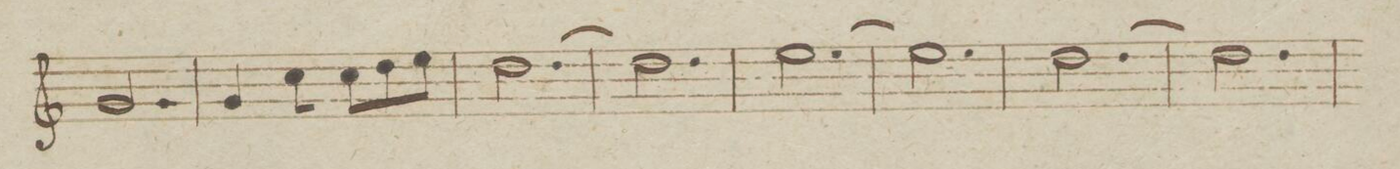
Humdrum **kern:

**kern	**dynam
*I"Corno Primo in Es.	*
*clefG2	*
*k[b-e-a-]	*
*met(c)	*
*M6/8	*
2.B-/	.
=49	=49
4B-/	.
8e-\	.
8e-\L	.
8f\	.
8g\J	.
=50	=50
[2.f\	.
=51	=51
2.f\]	.
=52	=52
[2.g\	.
=53	=53
2.g\]	.
=54	=54
[2.f\	.
=55	=55
2.f\]	.
=56	=56
*-	*-
